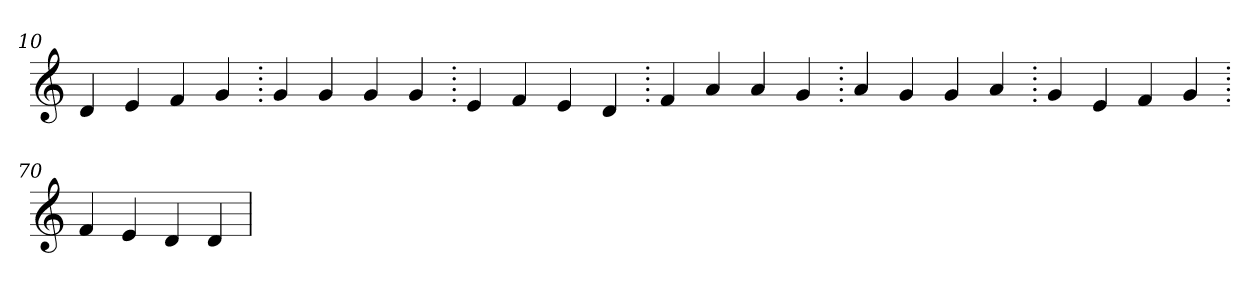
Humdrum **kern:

**kern
*part1
*staff1
*clefG2
=10.
4d
4e
4f
4g
=20.
4g
4g
4g
4g
=30.
4e
4f
4e
4d
=40.
4f
4a
4a
4g
=50.
4a
4g
4g
4a
=60.
4g
4e
4f
4g
=70.
4f
4e
4d
4d
=
*-
